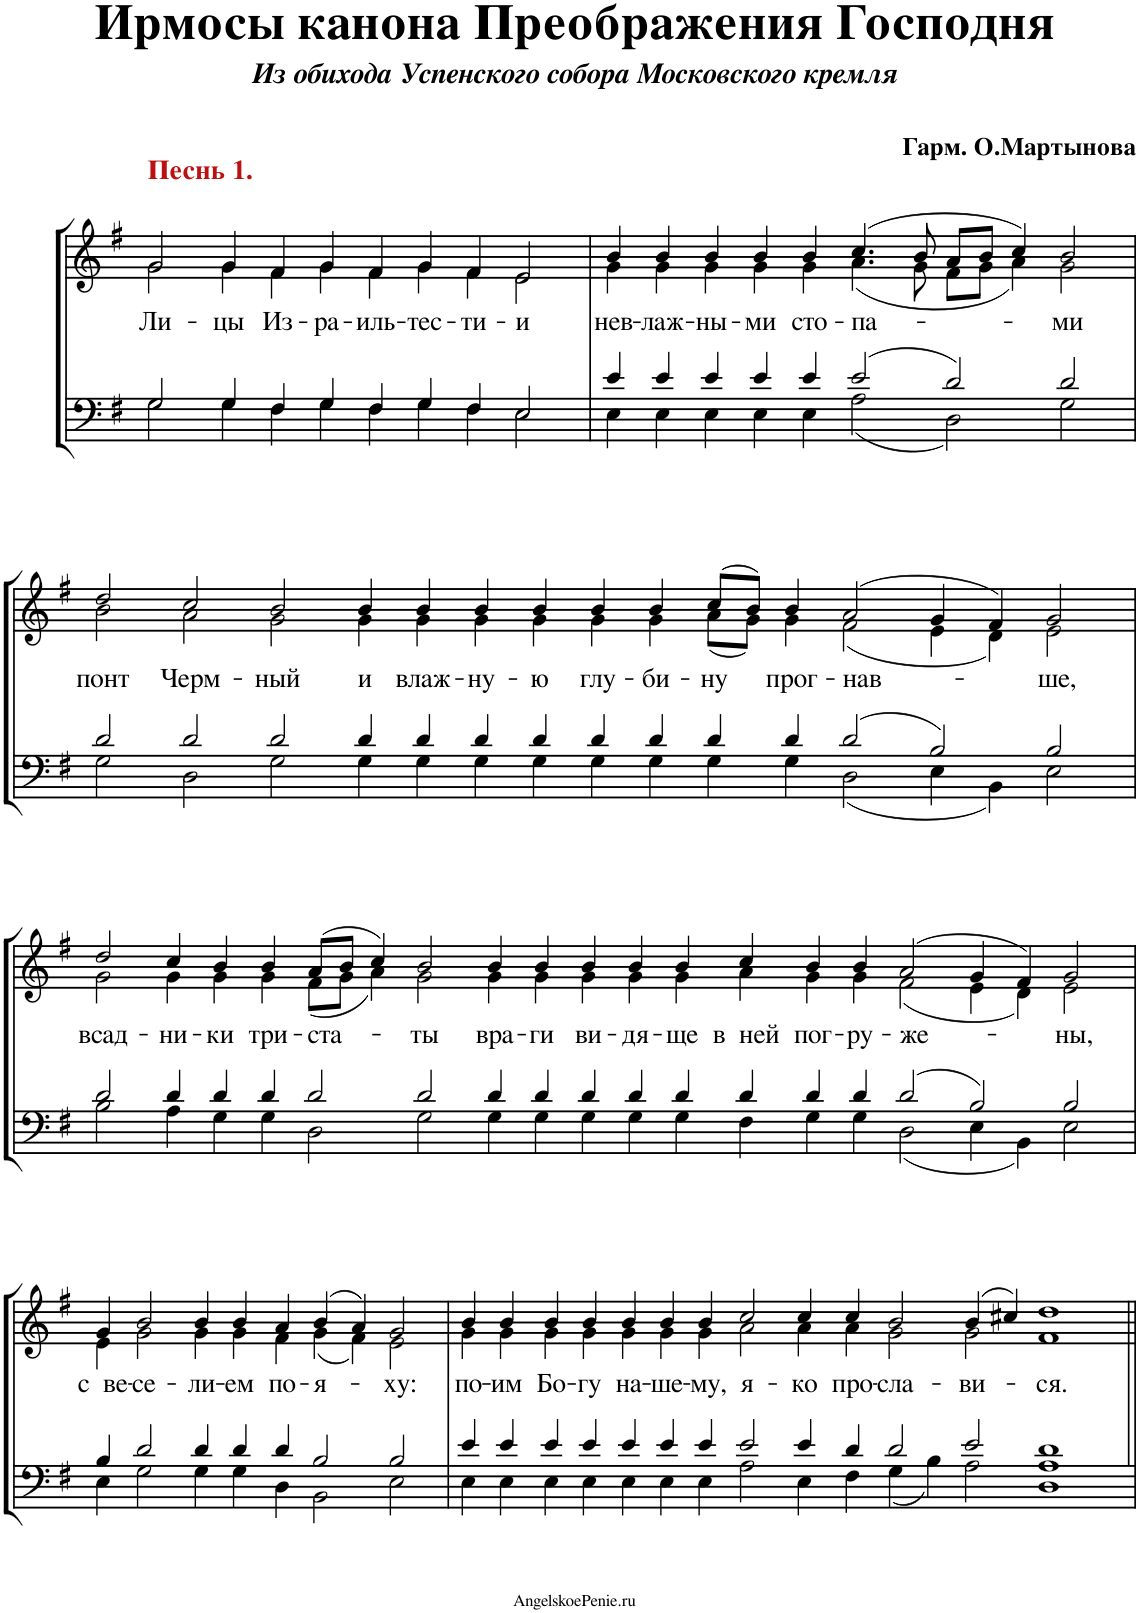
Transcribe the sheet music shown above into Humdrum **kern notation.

**kern	**kern	**text
*part1	*part1	*part1
*staff2	*staff1	*staff1
*I"Piano	*	*
*I'Pno.	*	*
*clefF4	*clefG2	*
*k[f#]	*k[f#]	*
*M63/4	*M63/4	*
=1	=1	=1
*^	*^	*
!	!	!LO:TX:a:B:color=#BB1111:t=Песнь 1.	!	!
!	!	!	!	!LO:LY:b
2G/	2G\	2g/	2g\	Ли-
!	!	!	!	!LO:LY:b
4G/	4G\	4g/	4g\	-цы
!	!	!	!	!LO:LY:b
4F#/	4F#\	4f#/	4f#\	Из-
!	!	!	!	!LO:LY:b
4G/	4G\	4g/	4g\	-ра-
!	!	!	!	!LO:LY:b
4F#/	4F#\	4f#/	4f#\	-иль-
!	!	!	!	!LO:LY:b
4G/	4G\	4g/	4g\	-тес-
!	!	!	!	!LO:LY:b
4F#/	4F#\	4f#/	4f#\	-ти-
!	!	!	!	!LO:LY:b
2E/	2E\	2e/	2e\	-и
=2	=2	=2	=2	=2
!	!	!	!	!LO:LY:b
4e/	4E\	4b/	4g\	нев-
!	!	!	!	!LO:LY:b
4e/	4E\	4b/	4g\	-лаж-
!	!	!	!	!LO:LY:b
4e/	4E\	4b/	4g\	-ны-
!	!	!	!	!LO:LY:b
4e/	4E\	4b/	4g\	-ми
!	!	!	!	!LO:LY:b
4e/	4E\	4b/	4g\	сто-
!	!	!	!	!LO:LY:b
2e/	2A\	(4.cc/	(4.a\	-па-
.	.	8b/	8g\	.
2d/	2D\	8a/L	8f#\L	.
.	.	8b/J	8g\J	.
.	.	4cc/)	4a\)	.
!	!	!	!	!LO:LY:b
2d/	2G\	2b/	2g\	-ми
!!LO:LB:g=z	!!
=3	=3	=3	=3	=3
!	!	!	!	!LO:LY:b
2d/	2G\	2dd/	2b\	понт
!	!	!	!	!LO:LY:b
2d/	2D\	2cc/	2a\	Черм-
!	!	!	!	!LO:LY:b
2d/	2G\	2b/	2g\	-ный
!	!	!	!	!LO:LY:b
4d/	4G\	4b/	4g\	и
!	!	!	!	!LO:LY:b
4d/	4G\	4b/	4g\	влаж-
!	!	!	!	!LO:LY:b
4d/	4G\	4b/	4g\	-ну-
!	!	!	!	!LO:LY:b
4d/	4G\	4b/	4g\	-ю
!	!	!	!	!LO:LY:b
4d/	4G\	4b/	4g\	глу-
!	!	!	!	!LO:LY:b
4d/	4G\	4b/	4g\	-би-
!	!	!	!	!LO:LY:b
4d/	4G\	(8cc/L	(8a\L	-ну
.	.	8b/J)	8g\J)	.
!	!	!	!	!LO:LY:b
4d/	4G\	4b/	4g\	прог-
!	!	!	!	!LO:LY:b
2d/	2D\	(2a/	(2f#\	-нав-
2B/	4E\	4g/	4e\	.
.	4BB\	4f#/)	4d\)	.
!	!	!	!	!LO:LY:b
2B/	2E\	2g/	2e\	-ше,
!!LO:LB:g=z	!!
=4	=4	=4	=4	=4
!	!	!	!	!LO:LY:b
2d/	2B\	2dd/	2g\	всад-
!	!	!	!	!LO:LY:b
4d/	4A\	4cc/	4g\	-ни-
!	!	!	!	!LO:LY:b
4d/	4G\	4b/	4g\	-ки
!	!	!	!	!LO:LY:b
4d/	4G\	4b/	4g\	три-
!	!	!	!	!LO:LY:b
2d/	2D\	(8a/L	(8f#\L	-ста-
.	.	8b/J	8g\J	.
.	.	4cc/)	4a\)	.
!	!	!	!	!LO:LY:b
2d/	2G\	2b/	2g\	-ты
!	!	!	!	!LO:LY:b
4d/	4G\	4b/	4g\	вра-
!	!	!	!	!LO:LY:b
4d/	4G\	4b/	4g\	-ги
!	!	!	!	!LO:LY:b
4d/	4G\	4b/	4g\	ви-
!	!	!	!	!LO:LY:b
4d/	4G\	4b/	4g\	-дя-
!	!	!	!	!LO:LY:b
4d/	4G\	4b/	4g\	-ще
!	!	!	!	!LO:LY:b
4d/	4F#\	4cc/	4a\	в ней
!	!	!	!	!LO:LY:b
4d/	4G\	4b/	4g\	пог-
!	!	!	!	!LO:LY:b
4d/	4G\	4b/	4g\	-ру-
!	!	!	!	!LO:LY:b
2d/	2D\	(2a/	(2f#\	-же-
2B/	4E\	4g/	4e\	.
.	4BB\	4f#/)	4d\)	.
!	!	!	!	!LO:LY:b
2B/	2E\	2g/	2e\	-ны,
!!LO:LB:g=z	!!
=5	=5	=5	=5	=5
!	!	!	!	!LO:LY:b
4B/	4E\	4g/	4e\	с ве-
!	!	!	!	!LO:LY:b
2d/	2G\	2b/	2g\	-се-
!	!	!	!	!LO:LY:b
4d/	4G\	4b/	4g\	-ли-
!	!	!	!	!LO:LY:b
4d/	4G\	4b/	4g\	-ем
!	!	!	!	!LO:LY:b
4d/	4D\	4a/	4f#\	по-
!	!	!	!	!LO:LY:b
2B/	2BB\	(4b/	(4g\	-я-
.	.	4a/)	4f#\)	.
!	!	!	!	!LO:LY:b
2B/	2E\	2g/	2e\	-ху:
=6	=6	=6	=6	=6
!	!	!	!	!LO:LY:b
4e/	4E\	4b/	4g\	по-
!	!	!	!	!LO:LY:b
4e/	4E\	4b/	4g\	-им
!	!	!	!	!LO:LY:b
4e/	4E\	4b/	4g\	Бо-
!	!	!	!	!LO:LY:b
4e/	4E\	4b/	4g\	-гу
!	!	!	!	!LO:LY:b
4e/	4E\	4b/	4g\	на-
!	!	!	!	!LO:LY:b
4e/	4E\	4b/	4g\	-ше-
!	!	!	!	!LO:LY:b
4e/	4E\	4b/	4g\	-му,
!	!	!	!	!LO:LY:b
2e/	2A\	2cc/	2a\	я-
!	!	!	!	!LO:LY:b
4e/	4E\	4cc/	4a\	-ко
!	!	!	!	!LO:LY:b
4d/	4F#\	4cc/	4a\	про-
!	!	!	!	!LO:LY:b
2d/	4G\	2b/	2g\	-сла-
.	4B\	.	.	.
!	!	!	!	!LO:LY:b
2e/	2A\	(4b/	2g\	-ви-
.	.	4cc#X/)	.	.
!	!	!	!	!LO:LY:b
1d	1D 1A	1dd	1f#	-ся.
*v	*v	*	*	*
*	*v	*v	*
=||	=||	=||
*-	*-	*-
